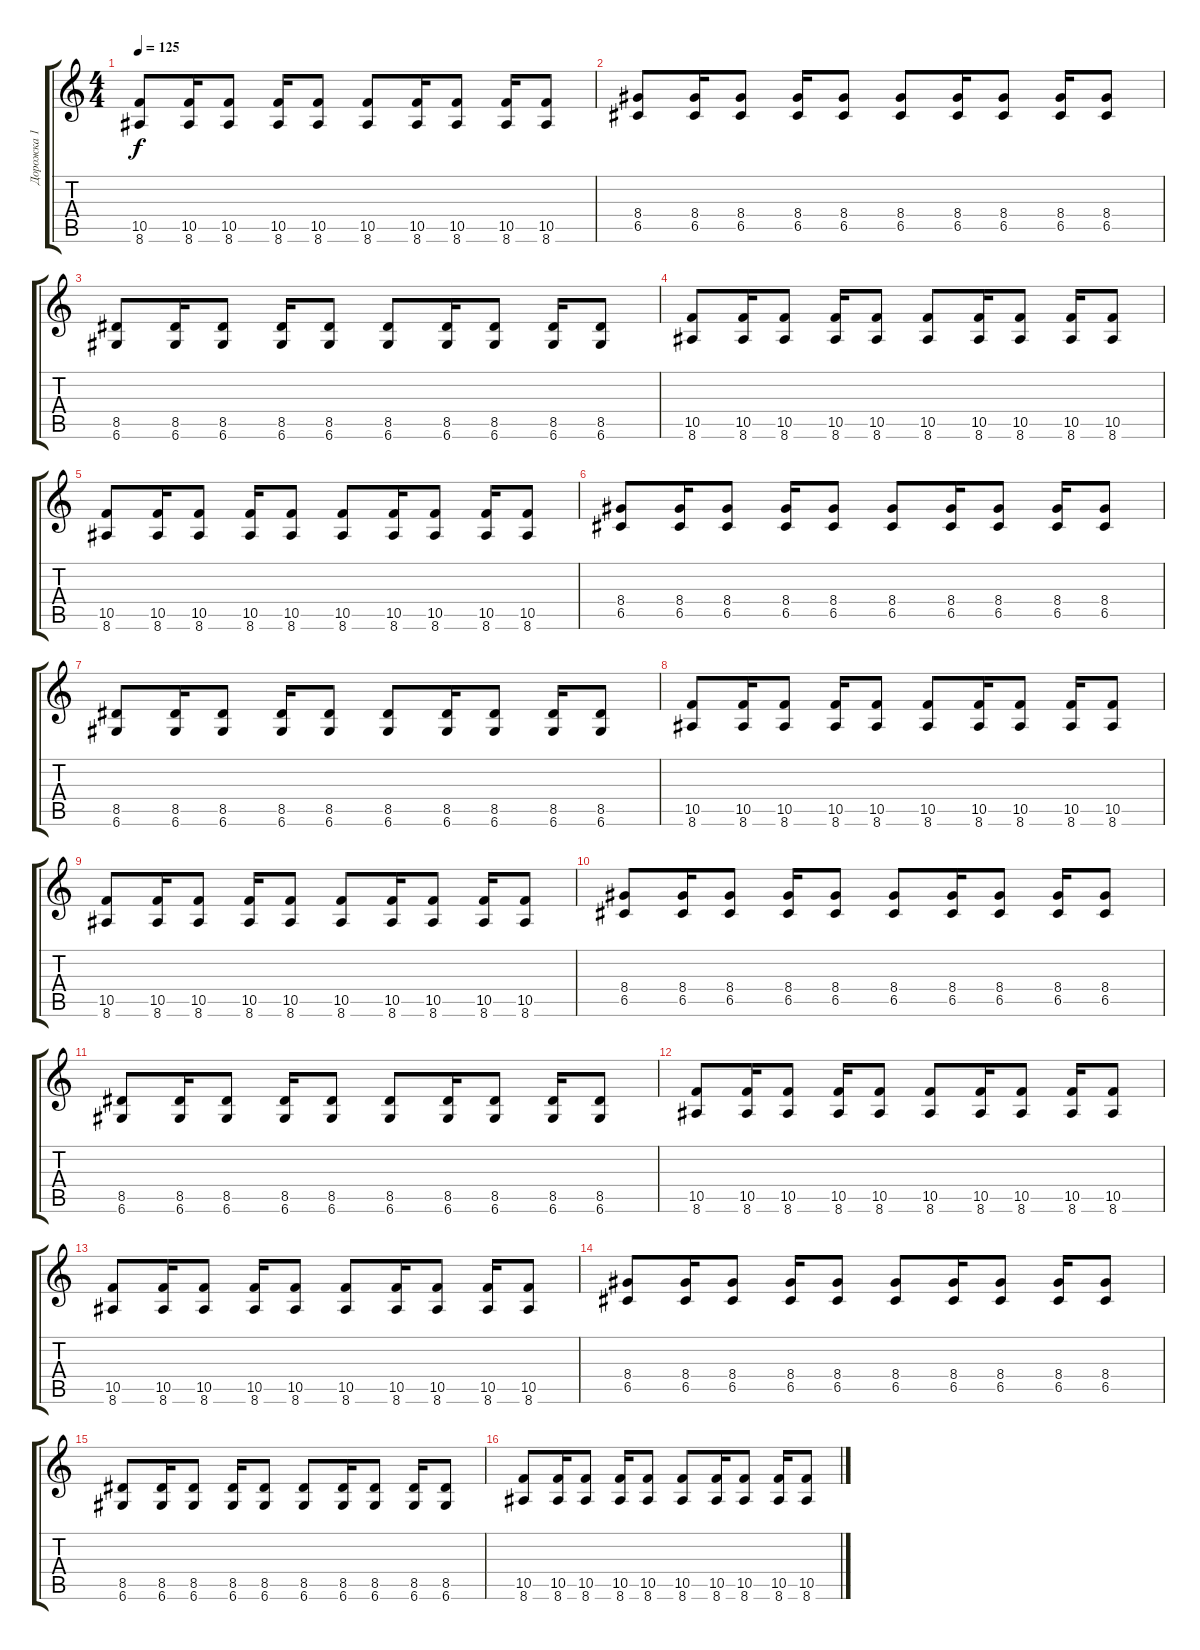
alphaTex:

\track ("Дорожка 1" "Дорожка 1") {instrument overdrivenguitar}
\staff {score tabs}
\tuning (D4 A3 F3 C3 G2 D2) {hide}
\ts (4 4)
\tempo 125
\clef g2
\ks c
(10.5 8.6).8{dy f} (10.5 8.6).16 (10.5 8.6).8 (10.5 8.6).16 (10.5 8.6).8 (10.5 8.6).8 (10.5 8.6).16 (10.5 8.6).8 (10.5 8.6).16 (10.5 8.6).8 |
(8.4 6.5).8 (8.4 6.5).16 (8.4 6.5).8 (8.4 6.5).16 (8.4 6.5).8 (8.4 6.5).8 (8.4 6.5).16 (8.4 6.5).8 (8.4 6.5).16 (8.4 6.5).8 |
(8.5 6.6).8 (8.5 6.6).16 (8.5 6.6).8 (8.5 6.6).16 (8.5 6.6).8 (8.5 6.6).8 (8.5 6.6).16 (8.5 6.6).8 (8.5 6.6).16 (8.5 6.6).8 |
(10.5 8.6).8 (10.5 8.6).16 (10.5 8.6).8 (10.5 8.6).16 (10.5 8.6).8 (10.5 8.6).8 (10.5 8.6).16 (10.5 8.6).8 (10.5 8.6).16 (10.5 8.6).8 |
(10.5 8.6).8 (10.5 8.6).16 (10.5 8.6).8 (10.5 8.6).16 (10.5 8.6).8 (10.5 8.6).8 (10.5 8.6).16 (10.5 8.6).8 (10.5 8.6).16 (10.5 8.6).8 |
(8.4 6.5).8 (8.4 6.5).16 (8.4 6.5).8 (8.4 6.5).16 (8.4 6.5).8 (8.4 6.5).8 (8.4 6.5).16 (8.4 6.5).8 (8.4 6.5).16 (8.4 6.5).8 |
(8.5 6.6).8 (8.5 6.6).16 (8.5 6.6).8 (8.5 6.6).16 (8.5 6.6).8 (8.5 6.6).8 (8.5 6.6).16 (8.5 6.6).8 (8.5 6.6).16 (8.5 6.6).8 |
(10.5 8.6).8 (10.5 8.6).16 (10.5 8.6).8 (10.5 8.6).16 (10.5 8.6).8 (10.5 8.6).8 (10.5 8.6).16 (10.5 8.6).8 (10.5 8.6).16 (10.5 8.6).8 |
(10.5 8.6).8 (10.5 8.6).16 (10.5 8.6).8 (10.5 8.6).16 (10.5 8.6).8 (10.5 8.6).8 (10.5 8.6).16 (10.5 8.6).8 (10.5 8.6).16 (10.5 8.6).8 |
(8.4 6.5).8 (8.4 6.5).16 (8.4 6.5).8 (8.4 6.5).16 (8.4 6.5).8 (8.4 6.5).8 (8.4 6.5).16 (8.4 6.5).8 (8.4 6.5).16 (8.4 6.5).8 |
(8.5 6.6).8 (8.5 6.6).16 (8.5 6.6).8 (8.5 6.6).16 (8.5 6.6).8 (8.5 6.6).8 (8.5 6.6).16 (8.5 6.6).8 (8.5 6.6).16 (8.5 6.6).8 |
(10.5 8.6).8 (10.5 8.6).16 (10.5 8.6).8 (10.5 8.6).16 (10.5 8.6).8 (10.5 8.6).8 (10.5 8.6).16 (10.5 8.6).8 (10.5 8.6).16 (10.5 8.6).8 |
(10.5 8.6).8 (10.5 8.6).16 (10.5 8.6).8 (10.5 8.6).16 (10.5 8.6).8 (10.5 8.6).8 (10.5 8.6).16 (10.5 8.6).8 (10.5 8.6).16 (10.5 8.6).8 |
(8.4 6.5).8 (8.4 6.5).16 (8.4 6.5).8 (8.4 6.5).16 (8.4 6.5).8 (8.4 6.5).8 (8.4 6.5).16 (8.4 6.5).8 (8.4 6.5).16 (8.4 6.5).8 |
(8.5 6.6).8 (8.5 6.6).16 (8.5 6.6).8 (8.5 6.6).16 (8.5 6.6).8 (8.5 6.6).8 (8.5 6.6).16 (8.5 6.6).8 (8.5 6.6).16 (8.5 6.6).8 |
(10.5 8.6).8 (10.5 8.6).16 (10.5 8.6).8 (10.5 8.6).16 (10.5 8.6).8 (10.5 8.6).8 (10.5 8.6).16 (10.5 8.6).8 (10.5 8.6).16 (10.5 8.6).8
